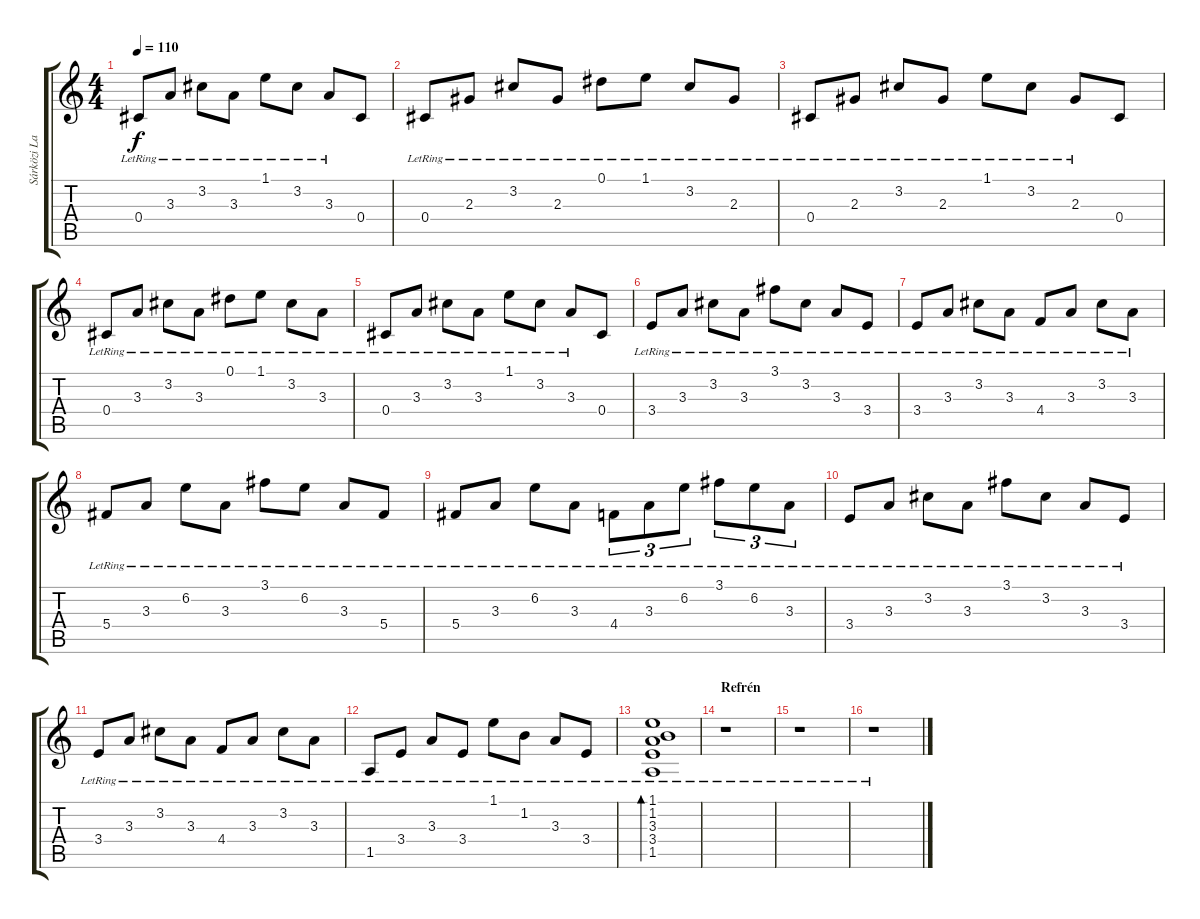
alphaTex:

\track ("Sárközi Lajos (gitár)" "Sárközi La") {instrument electricguitarclean}
\staff {score tabs}
\tuning (Eb4 Bb3 Gb3 Db3 Ab2 Eb2) {hide}
\ts (4 4)
\tempo 110
\clef g2
\ks c
0.4{lr}.8{dy f} 3.3{lr}.8 3.2{lr}.8 3.3{lr}.8 1.1{lr}.8 3.2{lr}.8 3.3{lr}.8 0.4.8 |
0.4{lr}.8 2.3{lr}.8 3.2{lr}.8 2.3{lr}.8 0.1{lr}.8 1.1{lr}.8 3.2{lr}.8 2.3{lr}.8 |
0.4{lr}.8 2.3{lr}.8 3.2{lr}.8 2.3{lr}.8 1.1{lr}.8 3.2{lr}.8 2.3{lr}.8 0.4.8 |
0.4{lr}.8 3.3{lr}.8 3.2{lr}.8 3.3{lr}.8 0.1{lr}.8 1.1{lr}.8 3.2{lr}.8 3.3{lr}.8 |
0.4{lr}.8 3.3{lr}.8 3.2{lr}.8 3.3{lr}.8 1.1{lr}.8 3.2{lr}.8 3.3{lr}.8 0.4.8 |
3.4{lr}.8 3.3{lr}.8 3.2{lr}.8 3.3{lr}.8 3.1{lr}.8 3.2{lr}.8 3.3{lr}.8 3.4{lr}.8 |
3.4{lr}.8 3.3{lr}.8 3.2{lr}.8 3.3{lr}.8 4.4{lr}.8 3.3{lr}.8 3.2{lr}.8 3.3{lr}.8 |
5.4{lr}.8 3.3{lr}.8 6.2{lr}.8 3.3{lr}.8 3.1{lr}.8 6.2{lr}.8 3.3{lr}.8 5.4{lr}.8 |
5.4{lr}.8 3.3{lr}.8 6.2{lr}.8 3.3{lr}.8 4.4{lr}.8{tu (3 2)} 3.3{lr}.8{tu (3 2)} 6.2{lr}.8{tu (3 2)} 3.1{lr}.8{tu (3 2)} 6.2{lr}.8{tu (3 2)} 3.3{lr}.8{tu (3 2)} |
3.4{lr}.8 3.3{lr}.8 3.2{lr}.8 3.3{lr}.8 3.1{lr}.8 3.2{lr}.8 3.3{lr}.8 3.4{lr}.8 |
3.4{lr}.8 3.3{lr}.8 3.2{lr}.8 3.3{lr}.8 4.4{lr}.8 3.3{lr}.8 3.2{lr}.8 3.3{lr}.8 |
1.5{lr}.8 3.4{lr}.8 3.3{lr}.8 3.4{lr}.8 1.1{lr}.8 1.2{lr}.8 3.3{lr}.8 3.4{lr}.8 |
(1.1{lr} 1.2{lr} 3.3{lr} 3.4{lr} 1.5{lr}).1{bd 240} |
\section ("" "Refrén")
r.1 |
r.1 |
r.1
